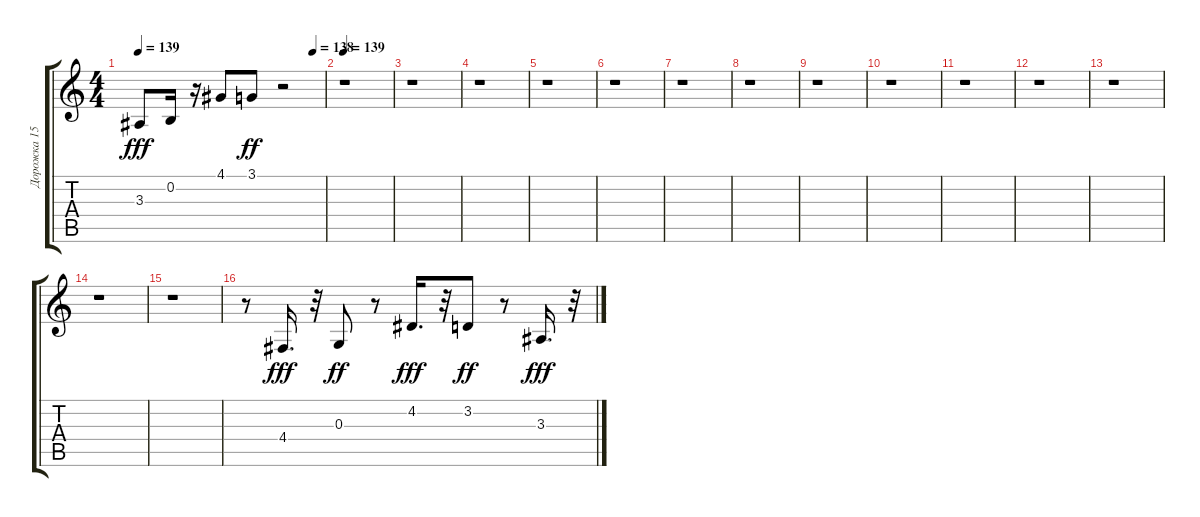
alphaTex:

\track ("Дорожка 15" "Дорожка 15") {instrument altosax}
\staff {score tabs}
\tuning (E4 B3 G3 D3 A2 E2) {hide}
\ts (4 4)
\tempo 139
\tempo (138 0.9375)
\clef g2
\ks c
3.3.8{dy fff} 0.2.16 r.16 4.1.8 3.1.8{dy ff} r.2 |
\tempo 139
r.1 |
r.1 |
r.1 |
r.1 |
r.1 |
r.1 |
r.1 |
r.1 |
r.1 |
r.1 |
r.1 |
r.1 |
r.1 |
r.1 |
r.8 4.4.16{d dy fff} r.32 0.3.8{dy ff} r.8 4.2.16{d dy fff} r.32 3.2.8{dy ff} r.8 3.3.16{d dy fff} r.32
